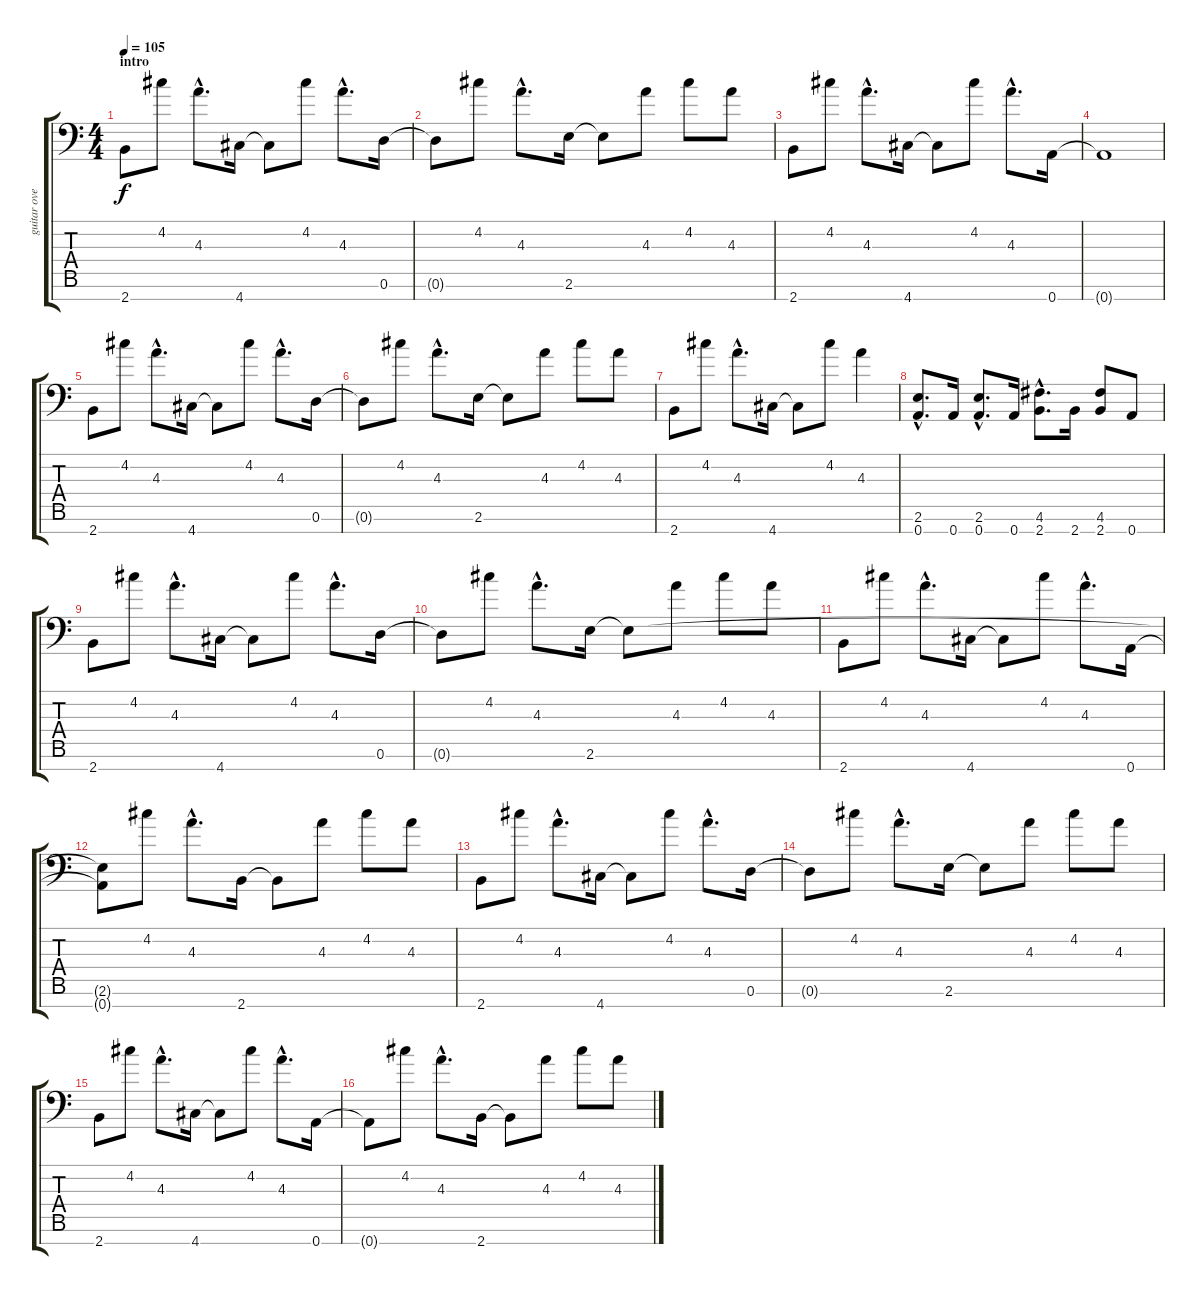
\track ("guitar over dub" "guitar ove") {instrument overdrivenguitar}
\staff {score tabs}
\tuning (D4 A3 F3 C3 G2 D2 A1) {hide}
\ts (4 4)
\section ("" "intro")
\tempo 105
\clef f4
\ks c
2.7.8{dy f instrument overdrivenguitar} 4.2.8 4.3{hac}.8{d} 4.7.16 4.7{t}.8 4.2.8 4.3{hac}.8{d} 0.6.16 |
0.6{t}.8 4.2.8 4.3{hac}.8{d} 2.6.16 2.6{t}.8 4.3.8 4.2.8 4.3.8 |
2.7.8 4.2.8 4.3{hac}.8{d} 4.7.16 4.7{t}.8 4.2.8 4.3{hac}.8{d} 0.7.16 |
0.7{t}.1 |
2.7.8 4.2.8 4.3{hac}.8{d} 4.7.16 4.7{t}.8 4.2.8 4.3{hac}.8{d} 0.6.16 |
0.6{t}.8 4.2.8 4.3{hac}.8{d} 2.6.16 2.6{t}.8 4.3.8 4.2.8 4.3.8 |
2.7.8 4.2.8 4.3{hac}.8{d} 4.7.16 4.7{t}.8 4.2.8 4.3.4 |
(2.6{hac} 0.7{hac}).8{d} 0.7.16 (2.6{hac} 0.7{hac}).8{d} 0.7.16 (4.6{hac} 2.7{hac}).8{d} 2.7.16 (4.6 2.7).8 0.7.8 |
2.7.8 4.2.8 4.3{hac}.8{d} 4.7.16 4.7{t}.8 4.2.8 4.3{hac}.8{d} 0.6.16 |
0.6{t}.8 4.2.8 4.3{hac}.8{d} 2.6.16 2.6{t}.8 4.3.8 4.2.8 4.3.8 |
2.7.8 4.2.8 4.3{hac}.8{d} 4.7.16 4.7{t}.8 4.2.8 4.3{hac}.8{d} 0.7.16 |
(2.6{t} 0.7{t}).8 4.2.8 4.3{hac}.8{d} 2.7.16 2.7{t}.8 4.3.8 4.2.8 4.3.8 |
2.7.8 4.2.8 4.3{hac}.8{d} 4.7.16 4.7{t}.8 4.2.8 4.3{hac}.8{d} 0.6.16 |
0.6{t}.8 4.2.8 4.3{hac}.8{d} 2.6.16 2.6{t}.8 4.3.8 4.2.8 4.3.8 |
2.7.8 4.2.8 4.3{hac}.8{d} 4.7.16 4.7{t}.8 4.2.8 4.3{hac}.8{d} 0.7.16 |
0.7{t}.8 4.2.8 4.3{hac}.8{d} 2.7.16 2.7{t}.8 4.3.8 4.2.8 4.3.8
